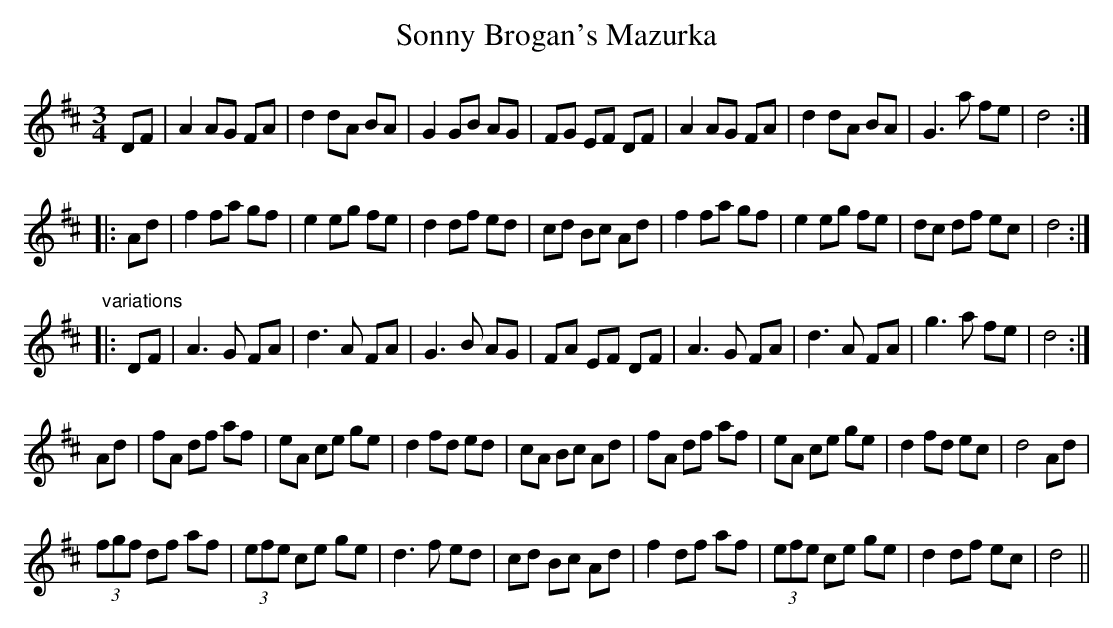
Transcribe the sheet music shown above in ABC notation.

X:1
T:Sonny Brogan's Mazurka
M:3/4
K:D
DF|A2 AG FA|d2 dA BA|G2 GB AG|FG EF DF|A2 AG FA|d2 dA BA|G3a fe|d4:|
|:Ad|f2 fa gf|e2 eg fe|d2 df ed|cd Bc Ad|f2 fa gf|e2 eg fe|dc df ec|d4:|
"variations"
|:DF|A3G FA|d3A FA|G3B AG|FA EF DF|A3G FA|d3A FA|g3a fe|d4:|
Ad|fA df af|eA ce ge|d2 fd ed|cA Bc Ad|fA df af|eA ce ge|d2 fd ec|d4 Ad|
(3fgf df af|(3efe ce ge|d3f ed|cd Bc Ad|f2 df af|(3efe ce ge|d2 df ec|d4||
